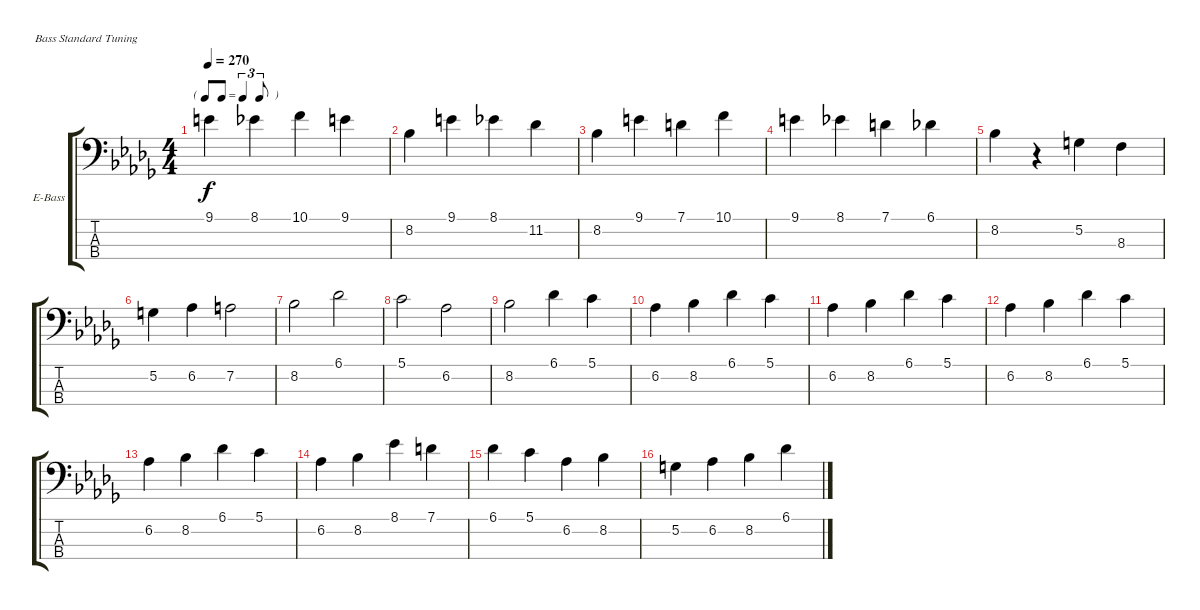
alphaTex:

\defaultSystemsLayout 4
\bracketExtendMode groupsimilarinstruments
\firstSystemTrackNameOrientation horizontal
\otherSystemsTrackNameOrientation horizontal
\track ("Electric Bass" "E-Bass") {multiBarRest instrument electricbassfinger}
\staff {score tabs}
\tuning (G2 D2 A1 E1)
\ts (4 4)
\tf triplet8th
\tempo 270
\clef f4
\ks bbminor
9.1.4{dy f} 8.1.4 10.1.4 9.1.4 |
8.2.4 9.1.4 8.1.4 11.2.4 |
8.2.4 9.1.4 7.1.4 10.1.4 |
9.1.4 8.1.4 7.1.4 6.1.4 |
8.2.4 r.4 5.2.4 8.3.4 |
5.2.4 6.2.4 7.2.2 |
8.2.2 6.1.2 |
5.1.2 6.2.2 |
8.2.2 6.1.4 5.1.4 |
6.2.4 8.2.4 6.1.4 5.1.4 |
6.2.4 8.2.4 6.1.4 5.1.4 |
6.2.4 8.2.4 6.1.4 5.1.4 |
6.2.4 8.2.4 6.1.4 5.1.4 |
6.2.4 8.2.4 8.1.4 7.1.4 |
6.1.4 5.1.4 6.2.4 8.2.4 |
5.2.4 6.2.4 8.2.4 6.1.4
